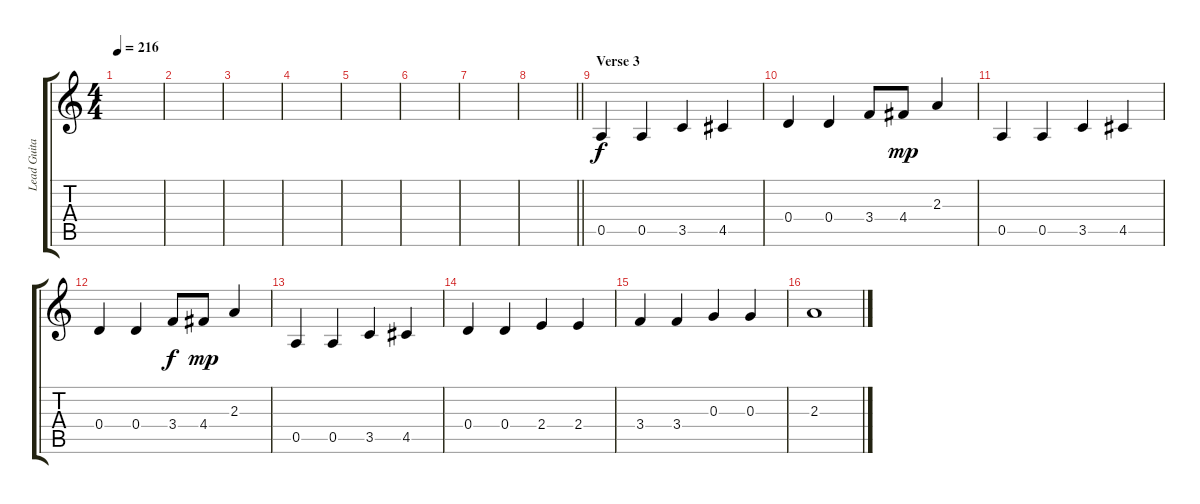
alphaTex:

\track ("Lead Guitar 1" "Lead Guita") {instrument overdrivenguitar}
\staff {score tabs}
\tuning (E4 B3 G3 D3 A2 E2) {hide}
\ts (4 4)
\tempo 216
\clef g2
\ks c
|
|
|
|
|
|
|
\barLineRight lightlight
|
\section ("" "Verse 3")
0.5.4 0.5.4 3.5.4 4.5.4 |
0.4.4 0.4.4 3.4.8{dy f} 4.4.8{dy mp} 2.3.4 |
0.5.4 0.5.4 3.5.4 4.5.4 |
0.4.4 0.4.4 3.4.8{dy f} 4.4.8{dy mp} 2.3.4 |
0.5.4 0.5.4 3.5.4 4.5.4 |
0.4.4 0.4.4 2.4.4 2.4.4 |
3.4.4 3.4.4 0.3.4 0.3.4 |
2.3.1
